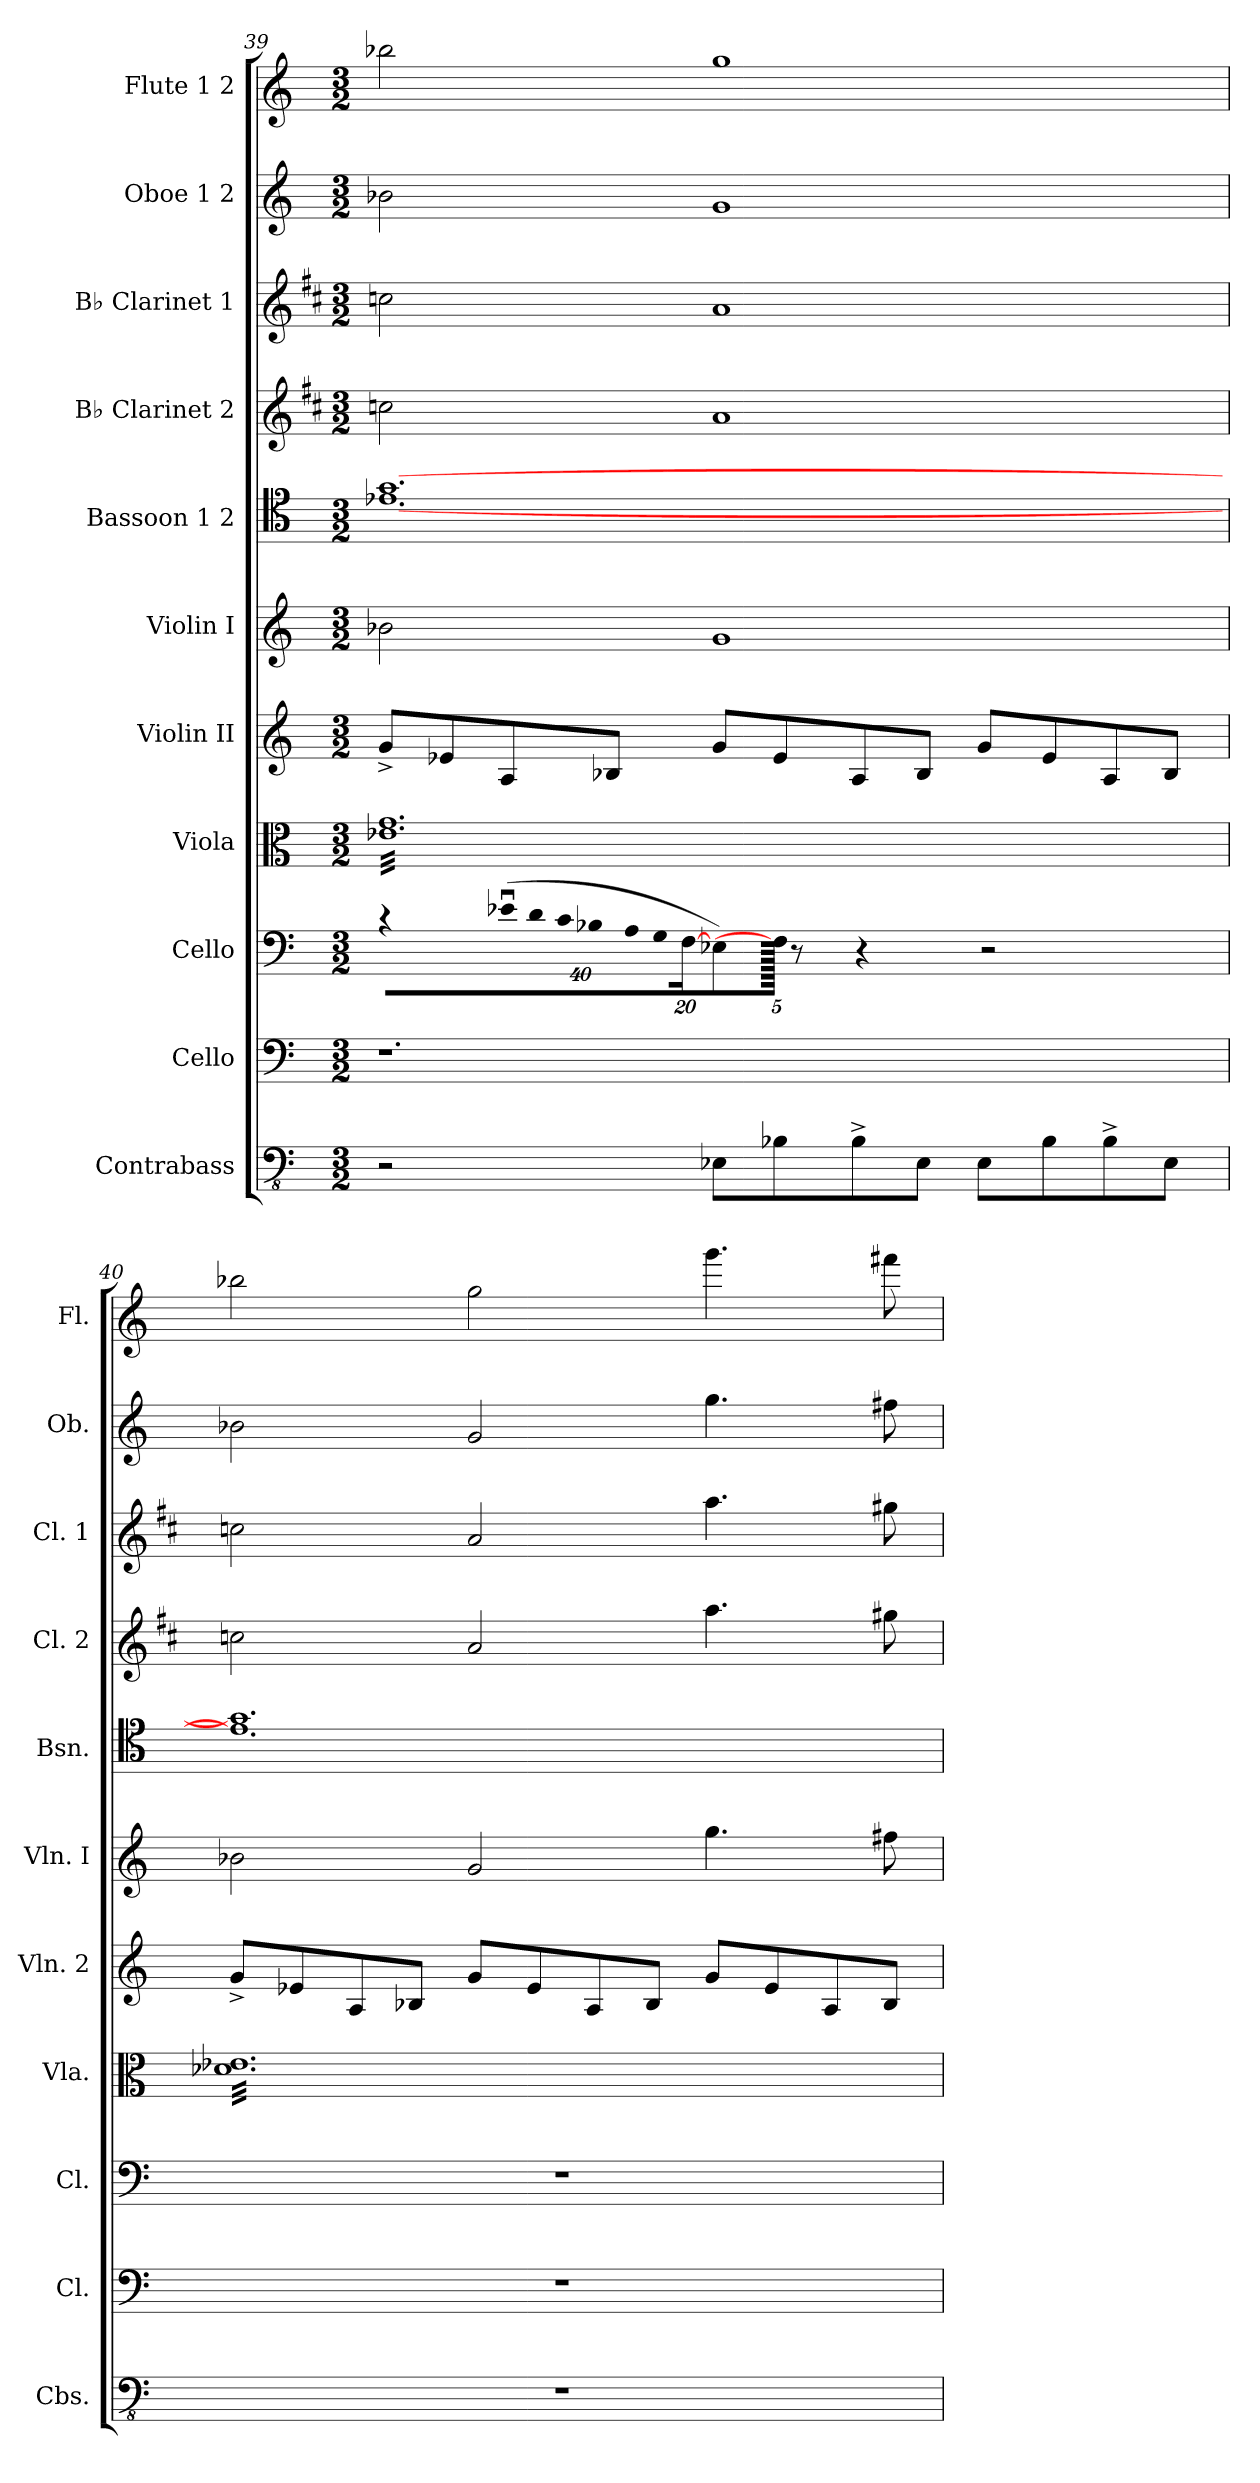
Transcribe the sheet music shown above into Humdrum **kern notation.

**kern	**kern	**kern	**kern	**kern	**kern	**kern	**kern	**kern	**kern	**kern
*part11	*part10	*part9	*part8	*part7	*part6	*part5	*part4	*part3	*part2	*part1
*staff11	*staff10	*staff9	*staff8	*staff7	*staff6	*staff5	*staff4	*staff3	*staff2	*staff1
*I"Contrabass	*I"Cello	*I"Cello	*I"Viola	*I"Violin II	*I"Violin I	*I"Bassoon 1               2	*I"B♭ Clarinet 2	*I"B♭ Clarinet 1	*I"Oboe 1           2	*I"Flute 1          2
*I'Cbs.	*I'Cl.	*I'Cl.	*I'Vla.	*I'Vln. 2	*I'Vln. I	*I'Bsn.	*I'Cl. 2	*I'Cl. 1	*I'Ob.	*I'Fl.
*clefFv4	*clefF4	*clefF4	*clefC3	*clefG2	*clefG2	*clefC4	*clefG2	*clefG2	*clefG2	*clefG2
*	*	*	*	*	*	*	*ITrd1c2	*ITrd1c2	*	*
*k[]	*k[]	*k[]	*k[]	*k[]	*k[]	*k[]	*k[]	*k[]	*k[]	*k[]
*M3/2	*M3/2	*M3/2	*M3/2	*M3/2	*M3/2	*M3/2	*M3/2	*M3/2	*M3/2	*M3/2
=39	=39	=39	=39	=39	=39	=39	=39	=39	=39	=39
*	*	*	*	*	*	*^	*	*	*	*
*	*	*	*tremolo	*	*	*	*	*	*	*	*
2r	1.r	4r	32e-X 32gLLL	8g^/L	2b-X\	[1.g	[1.e-X	2b-X\	2b-X\	2b-X\	2bb-X\
.	.	.	32e-X 32g	.	.	.	.	.	.	.	.
.	.	.	32e-X 32g	.	.	.	.	.	.	.	.
.	.	.	32e-X 32g	.	.	.	.	.	.	.	.
.	.	.	32e-X 32g	8e-X/	.	.	.	.	.	.	.
.	.	.	32e-X 32g	.	.	.	.	.	.	.	.
.	.	.	32e-X 32g	.	.	.	.	.	.	.	.
.	.	.	32e-X 32g	.	.	.	.	.	.	.	.
*	*	*Xbrackettup	*	*	*	*	*	*	*	*	*
!	!	!LO:N:vis=16	!	!	!	!	!	!	!	!	!
.	.	(640%23e-Xu\LL	32e-X 32g	8A/	.	.	.	.	.	.	.
.	.	.	32e-X 32g	.	.	.	.	.	.	.	.
!	!	!LO:N:vis=16	!	!	!	!	!	!	!	!	!
.	.	640%23d\	.	.	.	.	.	.	.	.	.
.	.	.	32e-X 32g	.	.	.	.	.	.	.	.
!	!	!LO:N:vis=16	!	!	!	!	!	!	!	!	!
.	.	640%23c\	.	.	.	.	.	.	.	.	.
.	.	.	32e-X 32g	.	.	.	.	.	.	.	.
!	!	!LO:N:vis=16	!	!	!	!	!	!	!	!	!
.	.	640%23B-X\	.	.	.	.	.	.	.	.	.
.	.	.	32e-X 32g	8B-X/J	.	.	.	.	.	.	.
!	!	!LO:N:vis=16	!	!	!	!	!	!	!	!	!
.	.	640%23A\	.	.	.	.	.	.	.	.	.
.	.	.	32e-X 32g	.	.	.	.	.	.	.	.
!	!	!LO:N:vis=16	!	!	!	!	!	!	!	!	!
.	.	640%23G\	.	.	.	.	.	.	.	.	.
.	.	.	32e-X 32g	.	.	.	.	.	.	.	.
.	.	[320%11F\JJ	.	.	.	.	.	.	.	.	.
.	.	.	32e-X 32g	.	.	.	.	.	.	.	.
8EE-X\L	.	8E-X\)	32e-X 32g	8g/L	1g	.	.	1g	1g	1g	1gg
.	.	.	32e-X 32g	.	.	.	.	.	.	.	.
.	.	.	32e-X 32g	.	.	.	.	.	.	.	.
.	.	.	32e-X 32g	.	.	.	.	.	.	.	.
8BB-X\	.	640F\JJ]	32e-X 32g	8e-/	.	.	.	.	.	.	.
.	.	8r	.	.	.	.	.	.	.	.	.
.	.	.	32e-X 32g	.	.	.	.	.	.	.	.
.	.	.	32e-X 32g	.	.	.	.	.	.	.	.
.	.	.	32e-X 32g	.	.	.	.	.	.	.	.
8BB-^\	.	.	32e-X 32g	8A/	.	.	.	.	.	.	.
.	.	4r	.	.	.	.	.	.	.	.	.
.	.	.	32e-X 32g	.	.	.	.	.	.	.	.
.	.	.	32e-X 32g	.	.	.	.	.	.	.	.
.	.	.	32e-X 32g	.	.	.	.	.	.	.	.
8EE-\J	.	.	32e-X 32g	8B-/J	.	.	.	.	.	.	.
.	.	.	32e-X 32g	.	.	.	.	.	.	.	.
.	.	.	32e-X 32g	.	.	.	.	.	.	.	.
.	.	.	32e-X 32g	.	.	.	.	.	.	.	.
8EE-\L	.	.	32e-X 32g	8g/L	.	.	.	.	.	.	.
.	.	2r	.	.	.	.	.	.	.	.	.
.	.	.	32e-X 32g	.	.	.	.	.	.	.	.
.	.	.	32e-X 32g	.	.	.	.	.	.	.	.
.	.	.	32e-X 32g	.	.	.	.	.	.	.	.
8BB-\	.	.	32e-X 32g	8e-/	.	.	.	.	.	.	.
.	.	.	32e-X 32g	.	.	.	.	.	.	.	.
.	.	.	32e-X 32g	.	.	.	.	.	.	.	.
.	.	.	32e-X 32g	.	.	.	.	.	.	.	.
8BB-^\	.	.	32e-X 32g	8A/	.	.	.	.	.	.	.
.	.	.	32e-X 32g	.	.	.	.	.	.	.	.
.	.	.	32e-X 32g	.	.	.	.	.	.	.	.
.	.	.	32e-X 32g	.	.	.	.	.	.	.	.
8EE-\J	.	.	32e-X 32g	8B-/J	.	.	.	.	.	.	.
.	.	.	32e-X 32g	.	.	.	.	.	.	.	.
.	.	.	32e-X 32g	.	.	.	.	.	.	.	.
.	.	.	32e-X 32gJJJ	.	.	.	.	.	.	.	.
640ryy	640ryy	.	640ryy	640ryy	640ryy	640ryy	640ryy	640ryy	640ryy	640ryy	640ryy
!!LO:PB:g=z
=40	=40	=40	=40	=40	=40	=40	=40	=40	=40	=40	=40
1.r	1.r	1.r	32d-X 32e-XLLL	8g^/L	2b-X\	1.g]	1.e-]	2b-X\	2b-X\	2b-X\	2bb-X\
.	.	.	32d-X 32e-X	.	.	.	.	.	.	.	.
.	.	.	32d-X 32e-X	.	.	.	.	.	.	.	.
.	.	.	32d-X 32e-X	.	.	.	.	.	.	.	.
.	.	.	32d-X 32e-X	8e-X/	.	.	.	.	.	.	.
.	.	.	32d-X 32e-X	.	.	.	.	.	.	.	.
.	.	.	32d-X 32e-X	.	.	.	.	.	.	.	.
.	.	.	32d-X 32e-X	.	.	.	.	.	.	.	.
.	.	.	32d-X 32e-X	8A/	.	.	.	.	.	.	.
.	.	.	32d-X 32e-X	.	.	.	.	.	.	.	.
.	.	.	32d-X 32e-X	.	.	.	.	.	.	.	.
.	.	.	32d-X 32e-X	.	.	.	.	.	.	.	.
.	.	.	32d-X 32e-X	8B-X/J	.	.	.	.	.	.	.
.	.	.	32d-X 32e-X	.	.	.	.	.	.	.	.
.	.	.	32d-X 32e-X	.	.	.	.	.	.	.	.
.	.	.	32d-X 32e-X	.	.	.	.	.	.	.	.
.	.	.	32d-X 32e-X	8g/L	2g/	.	.	2g/	2g/	2g/	2gg\
.	.	.	32d-X 32e-X	.	.	.	.	.	.	.	.
.	.	.	32d-X 32e-X	.	.	.	.	.	.	.	.
.	.	.	32d-X 32e-X	.	.	.	.	.	.	.	.
.	.	.	32d-X 32e-X	8e-/	.	.	.	.	.	.	.
.	.	.	32d-X 32e-X	.	.	.	.	.	.	.	.
.	.	.	32d-X 32e-X	.	.	.	.	.	.	.	.
.	.	.	32d-X 32e-X	.	.	.	.	.	.	.	.
.	.	.	32d-X 32e-X	8A/	.	.	.	.	.	.	.
.	.	.	32d-X 32e-X	.	.	.	.	.	.	.	.
.	.	.	32d-X 32e-X	.	.	.	.	.	.	.	.
.	.	.	32d-X 32e-X	.	.	.	.	.	.	.	.
.	.	.	32d-X 32e-X	8B-/J	.	.	.	.	.	.	.
.	.	.	32d-X 32e-X	.	.	.	.	.	.	.	.
.	.	.	32d-X 32e-X	.	.	.	.	.	.	.	.
.	.	.	32d-X 32e-X	.	.	.	.	.	.	.	.
.	.	.	32d-X 32e-X	8g/L	4.gg\	.	.	4.gg\	4.gg\	4.gg\	4.ggg\
.	.	.	32d-X 32e-X	.	.	.	.	.	.	.	.
.	.	.	32d-X 32e-X	.	.	.	.	.	.	.	.
.	.	.	32d-X 32e-X	.	.	.	.	.	.	.	.
.	.	.	32d-X 32e-X	8e-/	.	.	.	.	.	.	.
.	.	.	32d-X 32e-X	.	.	.	.	.	.	.	.
.	.	.	32d-X 32e-X	.	.	.	.	.	.	.	.
.	.	.	32d-X 32e-X	.	.	.	.	.	.	.	.
.	.	.	32d-X 32e-X	8A/	.	.	.	.	.	.	.
.	.	.	32d-X 32e-X	.	.	.	.	.	.	.	.
.	.	.	32d-X 32e-X	.	.	.	.	.	.	.	.
.	.	.	32d-X 32e-X	.	.	.	.	.	.	.	.
.	.	.	32d-X 32e-X	8B-/J	8ff#X\	.	.	8ff#X\	8ff#X\	8ff#X\	8fff#X\
.	.	.	32d-X 32e-X	.	.	.	.	.	.	.	.
.	.	.	32d-X 32e-X	.	.	.	.	.	.	.	.
.	.	.	32d-X 32e-XJJJ	.	.	.	.	.	.	.	.
*	*	*	*Xtremolo	*	*	*	*	*	*	*	*
*	*	*	*	*	*	*v	*v	*	*	*	*
=	=	=	=	=	=	=	=	=	=	=
*-	*-	*-	*-	*-	*-	*-	*-	*-	*-	*-
